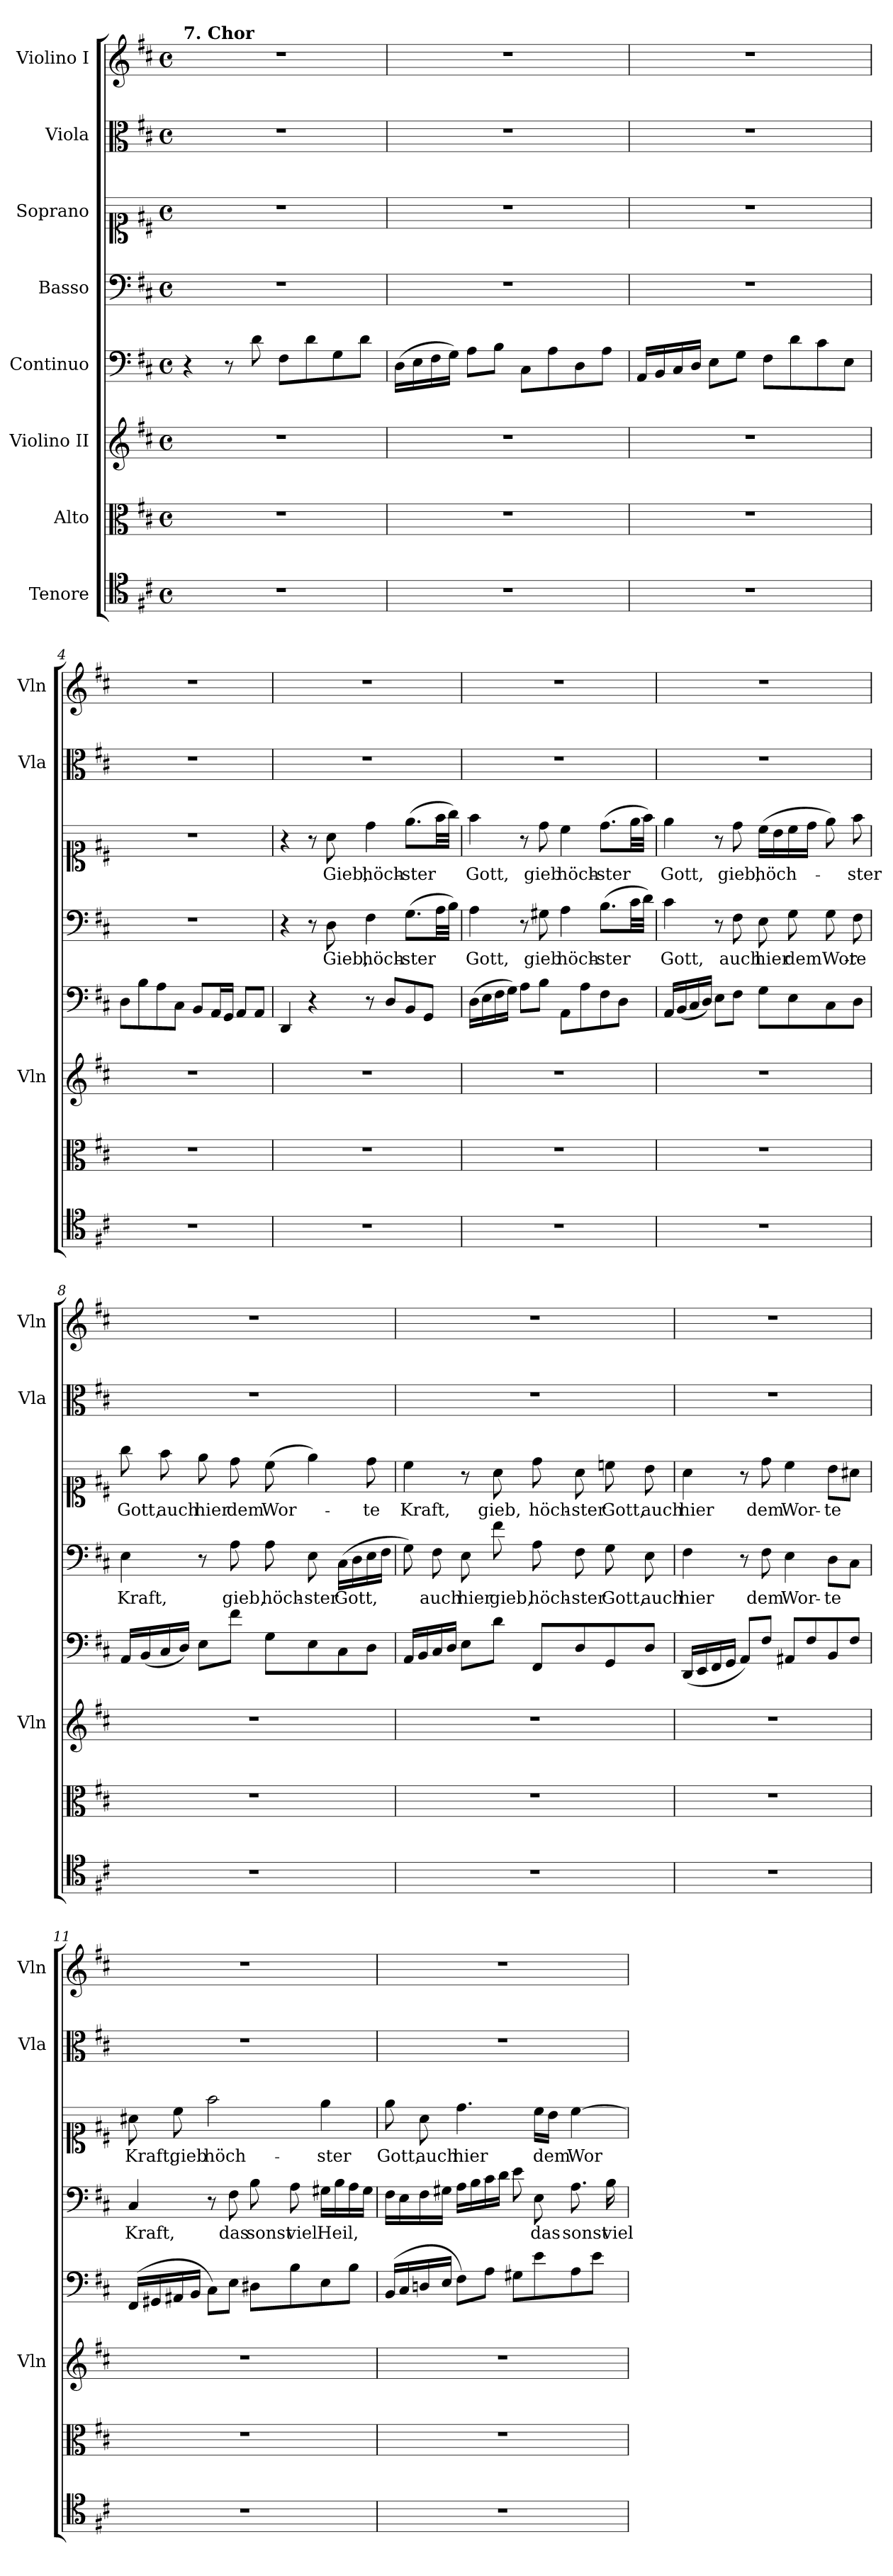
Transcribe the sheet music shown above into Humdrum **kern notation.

**kern	**kern	**kern	**kern	**kern	**text	**kern	**text	**kern	**kern
*part8	*part7	*part6	*part5	*part4	*part4	*part3	*part3	*part2	*part1
*staff8	*staff7	*staff6	*staff5	*staff4	*staff4	*staff3	*staff3	*staff2	*staff1
*I"Tenore	*I"Alto	*I"Violino II	*I"Continuo	*I"Basso	*	*I"Soprano	*	*I"Viola	*I"Violino I
*	*	*I'Vln	*	*	*	*	*	*I'Vla	*I'Vln
*stria5	*stria5	*stria5	*	*	*	*	*	*	*
*clefC4	*clefC3	*clefG2	*clefF4	*clefF4	*	*clefC1	*	*clefC3	*clefG2
*k[f#c#]	*k[f#c#]	*k[f#c#]	*k[f#c#]	*k[f#c#]	*	*k[f#c#]	*	*k[f#c#]	*k[f#c#]
*M4/4	*M4/4	*M4/4	*M4/4	*M4/4	*	*M4/4	*	*M4/4	*M4/4
*met(c)	*met(c)	*met(c)	*met(c)	*met(c)	*	*met(c)	*	*met(c)	*met(c)
=1	=1	=1	=1	=1	=1	=1	=1	=1	=1
!	!	!	!	!	!	!	!	!	!LO:TX:a:B:t=7. Chor
1r	1r	1r	4r	1r	.	1r	.	1r	1r
.	.	.	8r	.	.	.	.	.	.
.	.	.	8d\	.	.	.	.	.	.
.	.	.	8F#\L	.	.	.	.	.	.
.	.	.	8d\	.	.	.	.	.	.
.	.	.	8G\	.	.	.	.	.	.
.	.	.	8d\J	.	.	.	.	.	.
=2	=2	=2	=2	=2	=2	=2	=2	=2	=2
1r	1r	1r	(16D\LL	1r	.	1r	.	1r	1r
.	.	.	16E\	.	.	.	.	.	.
.	.	.	16F#\	.	.	.	.	.	.
.	.	.	16G\JJ)	.	.	.	.	.	.
.	.	.	8A\L	.	.	.	.	.	.
.	.	.	8B\J	.	.	.	.	.	.
.	.	.	8C#\L	.	.	.	.	.	.
.	.	.	8A\	.	.	.	.	.	.
.	.	.	8D\	.	.	.	.	.	.
.	.	.	8A\J	.	.	.	.	.	.
=3	=3	=3	=3	=3	=3	=3	=3	=3	=3
1r	1r	1r	16AA/LL	1r	.	1r	.	1r	1r
.	.	.	16BB/	.	.	.	.	.	.
.	.	.	16C#/	.	.	.	.	.	.
.	.	.	16D/JJ	.	.	.	.	.	.
.	.	.	8E\L	.	.	.	.	.	.
.	.	.	8G\J	.	.	.	.	.	.
.	.	.	8F#\L	.	.	.	.	.	.
.	.	.	8d\	.	.	.	.	.	.
.	.	.	8c#\	.	.	.	.	.	.
.	.	.	8E\J	.	.	.	.	.	.
=4	=4	=4	=4	=4	=4	=4	=4	=4	=4
1r	1r	1r	8D\L	1r	.	1r	.	1r	1r
.	.	.	8B\	.	.	.	.	.	.
.	.	.	8A\	.	.	.	.	.	.
.	.	.	8C#\J	.	.	.	.	.	.
.	.	.	8BB/L	.	.	.	.	.	.
.	.	.	16AA/L	.	.	.	.	.	.
.	.	.	16GG/JJ	.	.	.	.	.	.
.	.	.	8AA/L	.	.	.	.	.	.
.	.	.	8AA/J	.	.	.	.	.	.
=5	=5	=5	=5	=5	=5	=5	=5	=5	=5
1r	1r	1r	4DD/	4r	.	4r	.	1r	1r
.	.	.	4r	8r	.	8r	.	.	.
!	!	!	!	!	!LO:LY:b	!	!LO:LY:b	!	!
.	.	.	.	8D\	Gieb,	8a\	Gieb,	.	.
!	!	!	!	!	!LO:LY:b	!	!LO:LY:b	!	!
.	.	.	8r	4F#\	höch-	4dd\	höch-	.	.
.	.	.	8D/L	.	.	.	.	.	.
!	!	!	!	!	!LO:LY:b	!	!LO:LY:b	!	!
.	.	.	8BB/	(8.G\L	-ster	(8.ee\L	-ster	.	.
.	.	.	8GG/J	.	.	.	.	.	.
.	.	.	.	32A\LL	.	32ff#\LL	.	.	.
.	.	.	.	32B\JJJ)	.	32gg\JJJ)	.	.	.
!!LO:LB:g=z
=6	=6	=6	=6	=6	=6	=6	=6	=6	=6
!	!	!	!	!	!LO:LY:b	!	!LO:LY:b	!	!
1r	1r	1r	(16D\LL	4A\	Gott,	4ff#\	Gott,	1r	1r
.	.	.	16E\	.	.	.	.	.	.
.	.	.	16F#\	.	.	.	.	.	.
.	.	.	16G\JJ)	.	.	.	.	.	.
.	.	.	8A\L	8r	.	8r	.	.	.
!	!	!	!	!	!LO:LY:b	!	!LO:LY:b	!	!
.	.	.	8B\J	8G#X\	gieb	8dd\	gieb	.	.
!	!	!	!	!	!LO:LY:b	!	!LO:LY:b	!	!
.	.	.	8AA\L	4A\	höch-	4cc#\	höch-	.	.
.	.	.	8A\	.	.	.	.	.	.
!	!	!	!	!	!LO:LY:b	!	!LO:LY:b	!	!
.	.	.	8F#\	(8.B\L	-ster	(8.dd\L	-ster	.	.
.	.	.	8D\J	.	.	.	.	.	.
.	.	.	.	32c#\LL	.	32ee\LL	.	.	.
.	.	.	.	32d\JJJ)	.	32ff#\JJJ)	.	.	.
=7	=7	=7	=7	=7	=7	=7	=7	=7	=7
!	!	!	!	!	!LO:LY:b	!	!LO:LY:b	!	!
1r	1r	1r	16AA/LL	4c#\	Gott,	4ee\	Gott,	1r	1r
.	.	.	(16BB/	.	.	.	.	.	.
.	.	.	16C#/	.	.	.	.	.	.
.	.	.	16D/JJ)	.	.	.	.	.	.
.	.	.	8E\L	8r	.	8r	.	.	.
!	!	!	!	!	!LO:LY:b	!	!LO:LY:b	!	!
.	.	.	8F#\J	8F#\	auch	8dd\	gieb,	.	.
!	!	!	!	!	!LO:LY:b	!	!LO:LY:b	!	!
.	.	.	8G\L	8E\	hier	(16cc#\LL	höch-	.	.
.	.	.	.	.	.	16b\	.	.	.
!	!	!	!	!	!LO:LY:b	!	!	!	!
.	.	.	8E\	8G\	demWor-	16cc#\	.	.	.
.	.	.	.	.	.	16dd\JJ	.	.	.
.	.	.	8C#\	8G\	.	8ee\)	.	.	.
!	!	!	!	!	!LO:LY:b	!	!LO:LY:b	!	!
.	.	.	8D\J	8F#\	-te	8ff#\	-ster	.	.
=8	=8	=8	=8	=8	=8	=8	=8	=8	=8
!	!	!	!	!	!LO:LY:b	!	!LO:LY:b	!	!
1r	1r	1r	16AA/LL	4E\	Kraft,	8gg\	Gott,	1r	1r
.	.	.	(16BB/	.	.	.	.	.	.
!	!	!	!	!	!	!	!LO:LY:b	!	!
.	.	.	16C#/	.	.	8ff#\	auch	.	.
.	.	.	16D/JJ)	.	.	.	.	.	.
!	!	!	!	!	!	!	!LO:LY:b	!	!
.	.	.	8E\L	8r	.	8ee\	hier	.	.
!	!	!	!	!	!LO:LY:b	!	!LO:LY:b	!	!
.	.	.	8f#\J	8A\	gieb,	8dd\	dem	.	.
!	!	!	!	!	!LO:LY:b	!	!LO:LY:b	!	!
.	.	.	8G\L	8A\	höch-	(8cc#\	Wor-	.	.
!	!	!	!	!	!LO:LY:b	!	!	!	!
.	.	.	8E\	8E\	-ster	4ee\)	.	.	.
!	!	!	!	!	!LO:LY:b	!	!	!	!
.	.	.	8C#\	(16C#\LL	Gott,	.	.	.	.
.	.	.	.	16D\	.	.	.	.	.
!	!	!	!	!	!	!	!LO:LY:b	!	!
.	.	.	8D\J	16E\	.	8dd\	-te	.	.
.	.	.	.	16F#\JJ	.	.	.	.	.
=9	=9	=9	=9	=9	=9	=9	=9	=9	=9
!	!	!	!	!	!	!	!LO:LY:b	!	!
1r	1r	1r	16AA/LL	8G\)	.	4cc#\	Kraft,	1r	1r
.	.	.	16BB/	.	.	.	.	.	.
!	!	!	!	!	!LO:LY:b	!	!	!	!
.	.	.	16C#/	8F#\	auch	.	.	.	.
.	.	.	16D/JJ	.	.	.	.	.	.
!	!	!	!	!	!LO:LY:b	!	!	!	!
.	.	.	8E\L	8E\	hier	8r	.	.	.
!	!	!	!	!	!LO:LY:b	!	!LO:LY:b	!	!
.	.	.	8d\J	8f#\	gieb,	8a\	gieb,	.	.
!	!	!	!	!	!LO:LY:b	!	!LO:LY:b	!	!
.	.	.	8FF#/L	8A\	höch-	8dd\	höch-	.	.
!	!	!	!	!	!LO:LY:b	!	!LO:LY:b	!	!
.	.	.	8D/	8F#\	-ster	8a\	-ster	.	.
!	!	!	!	!	!LO:LY:b	!	!LO:LY:b	!	!
.	.	.	8GG/	8G\	Gott,	8ccn\	Gott,	.	.
!	!	!	!	!	!LO:LY:b	!	!LO:LY:b	!	!
.	.	.	8D/J	8E\	auch	8b\	auch	.	.
!!LO:LB:g=z
=10	=10	=10	=10	=10	=10	=10	=10	=10	=10
!	!	!	!	!	!LO:LY:b	!	!LO:LY:b	!	!
1r	1r	1r	(16DD/LL	4F#\	hier	4a\	hier	1r	1r
.	.	.	16EE/	.	.	.	.	.	.
.	.	.	16FF#/	.	.	.	.	.	.
.	.	.	16GG/JJ	.	.	.	.	.	.
.	.	.	8AA/L)	8r	.	8r	.	.	.
!	!	!	!	!	!LO:LY:b	!	!LO:LY:b	!	!
.	.	.	8F#/J	8F#\	dem	8dd\	dem	.	.
!	!	!	!	!	!LO:LY:b	!	!LO:LY:b	!	!
.	.	.	8AA#X/L	4E\	Wor-	4cc#\	Wor-	.	.
.	.	.	8F#/	.	.	.	.	.	.
!	!	!	!	!	!LO:LY:b	!	!LO:LY:b	!	!
.	.	.	8BB/	8D\L	-te	8b\L	-te	.	.
.	.	.	8F#/J	8C#\J	.	8a#X\J	.	.	.
=11	=11	=11	=11	=11	=11	=11	=11	=11	=11
!	!	!	!	!	!LO:LY:b	!	!LO:LY:b	!	!
1r	1r	1r	(<16FF#/LL	4C#/	Kraft,	8a#X\	Kraft,	1r	1r
.	.	.	16GG#X/	.	.	.	.	.	.
!	!	!	!	!	!	!	!LO:LY:b	!	!
.	.	.	16AA#X/	.	.	8cc#\	gieb	.	.
.	.	.	16BB/JJ	.	.	.	.	.	.
!	!	!	!	!	!	!	!LO:LY:b	!	!
.	.	.	8C#\L)	8r	.	2ff#\	höch-	.	.
!	!	!	!	!	!LO:LY:b	!	!	!	!
.	.	.	8E\J	8F#\	das	.	.	.	.
!	!	!	!	!	!LO:LY:b	!	!	!	!
.	.	.	8D#X\L	8B\	sonst	.	.	.	.
!	!	!	!	!	!LO:LY:b	!	!	!	!
.	.	.	8B\	8A\	viel	.	.	.	.
!	!	!	!	!	!LO:LY:b	!	!LO:LY:b	!	!
.	.	.	8E\	16G#X\LL	Heil,	4ee\	-ster	.	.
.	.	.	.	16B\	.	.	.	.	.
.	.	.	8B\J	16A\	.	.	.	.	.
.	.	.	.	16G#\JJ	.	.	.	.	.
=12	=12	=12	=12	=12	=12	=12	=12	=12	=12
!	!	!	!	!	!	!	!LO:LY:b	!	!
1r	1r	1r	(16BB/LL	16F#\LL	.	8ee\	Gott,	1r	1r
.	.	.	16C#/	16E\	.	.	.	.	.
!	!	!	!	!	!	!	!LO:LY:b	!	!
.	.	.	16Dn/	16F#\	.	8a\	auch	.	.
.	.	.	16E/JJ	16G#X\JJ	.	.	.	.	.
!	!	!	!	!	!	!	!LO:LY:b	!	!
.	.	.	8F#\L)	16A\LL	.	4.dd\	hier	.	.
.	.	.	.	16B\	.	.	.	.	.
.	.	.	8A\J	16c#\	.	.	.	.	.
.	.	.	.	16d\JJ	.	.	.	.	.
.	.	.	8G#X\L	8e\	.	.	.	.	.
!	!	!	!	!	!LO:LY:b	!	!	!	!
.	.	.	8e\	8E\	das	16cc#\LL	.	.	.
!	!	!	!	!	!	!	!LO:LY:b	!	!
.	.	.	.	.	.	16b\JJ	dem	.	.
!	!	!	!	!	!LO:LY:b	!	!LO:LY:b	!	!
.	.	.	8A\	8.A\	sonst	[>4cc#\	Wor-	.	.
.	.	.	8e\J	.	.	.	.	.	.
!	!	!	!	!	!LO:LY:b	!	!	!	!
.	.	.	.	16B\	viel	.	.	.	.
=	=	=	=	=	=	=	=	=	=
*-	*-	*-	*-	*-	*-	*-	*-	*-	*-
